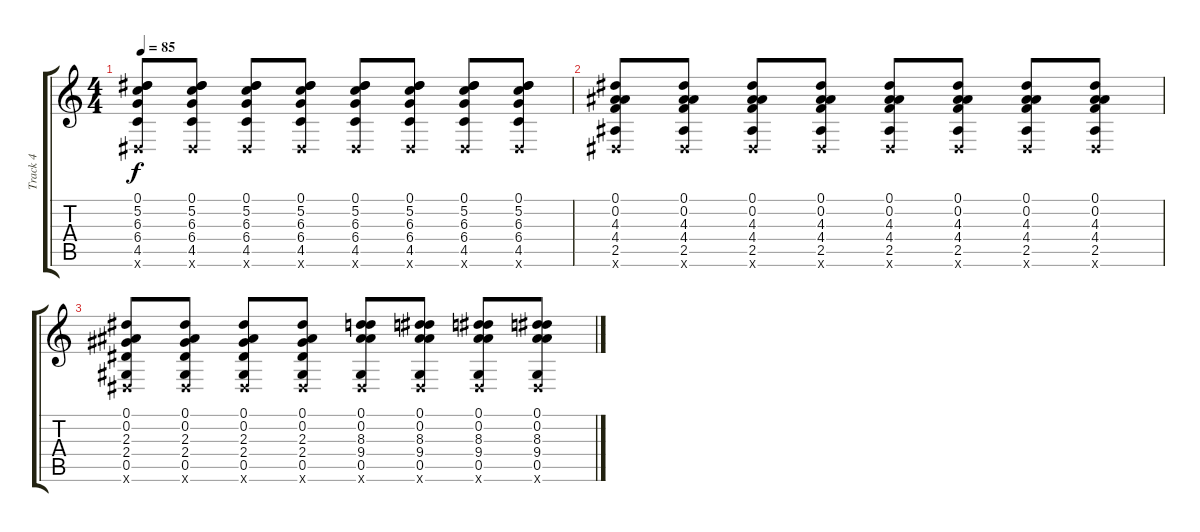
\track ("Track 4" "Track 4") {instrument electricguitarclean}
\staff {score tabs}
\tuning (Eb4 Bb3 Gb3 Db3 Ab2 Eb2) {hide}
\ts (4 4)
\tempo 85
\clef g2
\ks c
(0.1 5.2 6.3 6.4 4.5 0.6{x}).8{dy f} (0.1 5.2 6.3 6.4 4.5 0.6{x}).8 (0.1 5.2 6.3 6.4 4.5 0.6{x}).8 (0.1 5.2 6.3 6.4 4.5 0.6{x}).8 (0.1 5.2 6.3 6.4 4.5 0.6{x}).8 (0.1 5.2 6.3 6.4 4.5 0.6{x}).8 (0.1 5.2 6.3 6.4 4.5 0.6{x}).8 (0.1 5.2 6.3 6.4 4.5 0.6{x}).8 |
(0.1 0.2 4.3 4.4 2.5 0.6{x}).8 (0.1 0.2 4.3 4.4 2.5 0.6{x}).8 (0.1 0.2 4.3 4.4 2.5 0.6{x}).8 (0.1 0.2 4.3 4.4 2.5 0.6{x}).8 (0.1 0.2 4.3 4.4 2.5 0.6{x}).8 (0.1 0.2 4.3 4.4 2.5 0.6{x}).8 (0.1 0.2 4.3 4.4 2.5 0.6{x}).8 (0.1 0.2 4.3 4.4 2.5 0.6{x}).8 |
(0.1 0.2 2.3 2.4 0.5 0.6{x}).8 (0.1 0.2 2.3 2.4 0.5 0.6{x}).8 (0.1 0.2 2.3 2.4 0.5 0.6{x}).8 (0.1 0.2 2.3 2.4 0.5 0.6{x}).8 (0.1 0.2 8.3 9.4 0.5 0.6{x}).8 (0.1 0.2 8.3 9.4 0.5 0.6{x}).8 (0.1 0.2 8.3 9.4 0.5 0.6{x}).8 (0.1 0.2 8.3 9.4 0.5 0.6{x}).8
